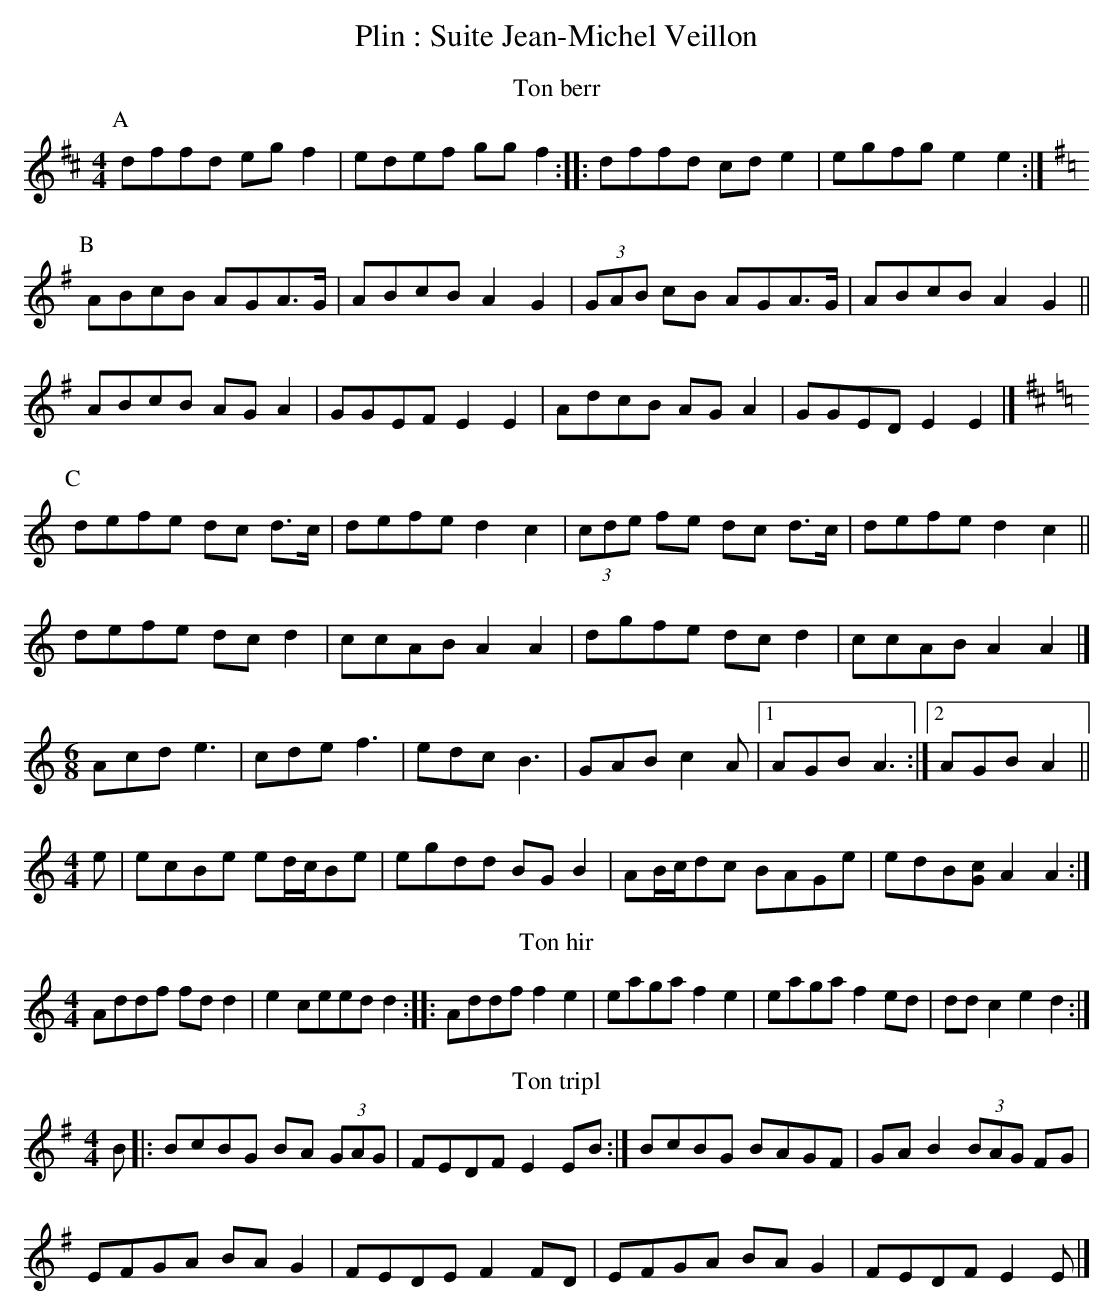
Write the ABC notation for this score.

X:1
T:Plin : Suite Jean-Michel Veillon
M:4/4
L:1/8
K:D
T:Ton berr
P:A
K:D
dffd eg f2|edef gg f2::dffd cd e2|egfg e2 e2:|
P:B
K:D
K:Em
ABcB AGA>G|ABcB A2 G2|(3GAB cB AGA>G|ABcB A2 G2||
ABcB AG A2|GGEF E2 E2|AdcB AG A2|GGED E2 E2|]
P:C
K:D
K:Am
defe dc d>c|defe d2 c2|(3cde fe dc d>c|defe d2 c2||
defe dc d2|ccAB A2 A2|dgfe dc d2|ccAB A2 A2|]
M:6/8
L:1/8
K:Am
Acd e3|cde f3|edc B3|GAB c2A|1AGB A3:|2AGB A2||
M:4/4
K:Am
e|ecBe ed/c/Be|egdd BG B2|AB/c/dc BAGe|edB[Gc] A2 A2:|
T:Ton hir
M:4/4
L:1/8
K:Ddor
Addf fd d2|e2 ceed d2::Addf f2 e2|eaga f2 e2|eaga f2 ed|dd c2 e2 d2:|
T:Ton tripl
M:4/4
L:1/8
K:G
B|:BcBG BA (3GAG|FEDF E2 EB:|BcBG BAGF|GA B2 (3BAG FG|
EFGA BA G2|FEDE F2 FD|EFGA BA G2|FEDF E2 E|]
